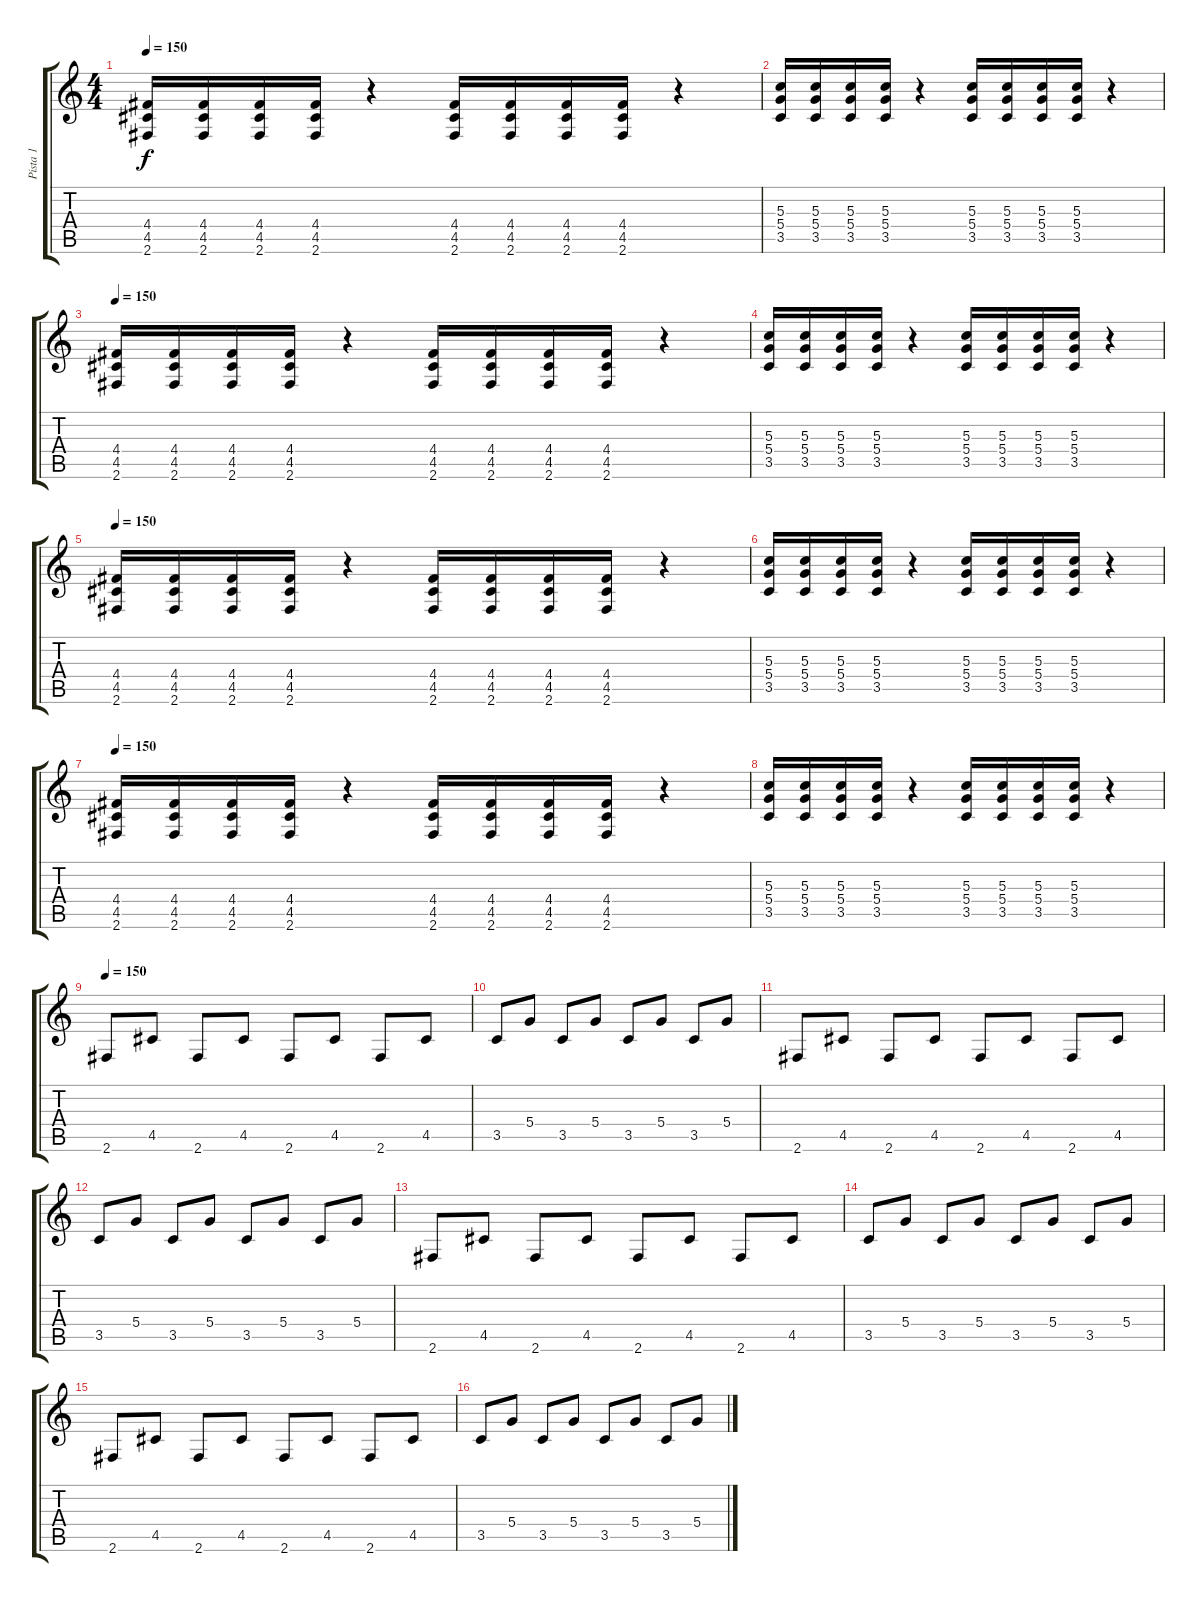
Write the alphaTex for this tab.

\track ("Pista 1" "Pista 1") {instrument overdrivenguitar}
\staff {score tabs}
\tuning (E4 B3 G3 D3 A2 E2) {hide}
\ts (4 4)
\tempo 150
\clef g2
\ks c
(4.4 4.5 2.6).16{dy f} (4.4 4.5 2.6).16 (4.4 4.5 2.6).16 (4.4 4.5 2.6).16 r.4 (4.4 4.5 2.6).16 (4.4 4.5 2.6).16 (4.4 4.5 2.6).16 (4.4 4.5 2.6).16 r.4 |
(5.3 5.4 3.5).16 (5.3 5.4 3.5).16 (5.3 5.4 3.5).16 (5.3 5.4 3.5).16 r.4 (5.3 5.4 3.5).16 (5.3 5.4 3.5).16 (5.3 5.4 3.5).16 (5.3 5.4 3.5).16 r.4 |
\tempo 150
(4.4 4.5 2.6).16 (4.4 4.5 2.6).16 (4.4 4.5 2.6).16 (4.4 4.5 2.6).16 r.4 (4.4 4.5 2.6).16 (4.4 4.5 2.6).16 (4.4 4.5 2.6).16 (4.4 4.5 2.6).16 r.4 |
(5.3 5.4 3.5).16 (5.3 5.4 3.5).16 (5.3 5.4 3.5).16 (5.3 5.4 3.5).16 r.4 (5.3 5.4 3.5).16 (5.3 5.4 3.5).16 (5.3 5.4 3.5).16 (5.3 5.4 3.5).16 r.4 |
\tempo 150
(4.4 4.5 2.6).16 (4.4 4.5 2.6).16 (4.4 4.5 2.6).16 (4.4 4.5 2.6).16 r.4 (4.4 4.5 2.6).16 (4.4 4.5 2.6).16 (4.4 4.5 2.6).16 (4.4 4.5 2.6).16 r.4 |
(5.3 5.4 3.5).16 (5.3 5.4 3.5).16 (5.3 5.4 3.5).16 (5.3 5.4 3.5).16 r.4 (5.3 5.4 3.5).16 (5.3 5.4 3.5).16 (5.3 5.4 3.5).16 (5.3 5.4 3.5).16 r.4 |
\tempo 150
(4.4 4.5 2.6).16 (4.4 4.5 2.6).16 (4.4 4.5 2.6).16 (4.4 4.5 2.6).16 r.4 (4.4 4.5 2.6).16 (4.4 4.5 2.6).16 (4.4 4.5 2.6).16 (4.4 4.5 2.6).16 r.4 |
(5.3 5.4 3.5).16 (5.3 5.4 3.5).16 (5.3 5.4 3.5).16 (5.3 5.4 3.5).16 r.4 (5.3 5.4 3.5).16 (5.3 5.4 3.5).16 (5.3 5.4 3.5).16 (5.3 5.4 3.5).16 r.4 |
\tempo 150
2.6.8 4.5.8 2.6.8 4.5.8 2.6.8 4.5.8 2.6.8 4.5.8 |
3.5.8 5.4.8 3.5.8 5.4.8 3.5.8 5.4.8 3.5.8 5.4.8 |
2.6.8 4.5.8 2.6.8 4.5.8 2.6.8 4.5.8 2.6.8 4.5.8 |
3.5.8 5.4.8 3.5.8 5.4.8 3.5.8 5.4.8 3.5.8 5.4.8 |
2.6.8 4.5.8 2.6.8 4.5.8 2.6.8 4.5.8 2.6.8 4.5.8 |
3.5.8 5.4.8 3.5.8 5.4.8 3.5.8 5.4.8 3.5.8 5.4.8 |
2.6.8 4.5.8 2.6.8 4.5.8 2.6.8 4.5.8 2.6.8 4.5.8 |
3.5.8 5.4.8 3.5.8 5.4.8 3.5.8 5.4.8 3.5.8 5.4.8
